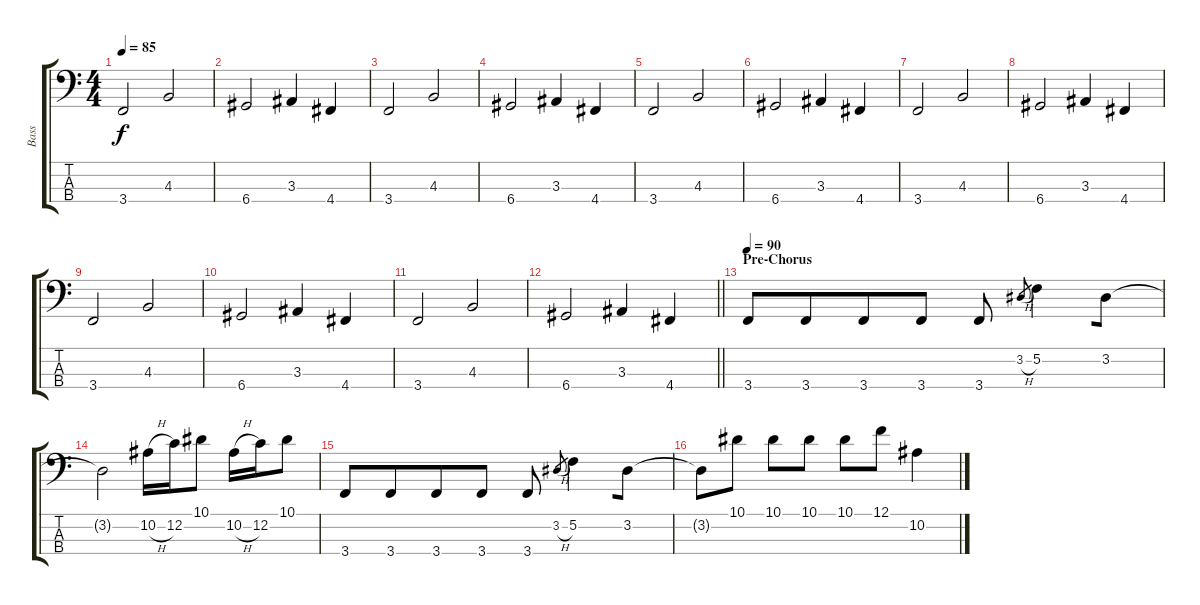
\track ("Bass" "Bass") {instrument electricbassfinger bank 177}
\staff {score tabs}
\tuning (F2 C2 G1 D1) {hide}
\ts (4 4)
\tempo 85
\clef f4
\ks c
3.4.2{dy f} 4.3.2 |
6.4.2 3.3.4 4.4.4 |
3.4.2 4.3.2 |
6.4.2 3.3.4 4.4.4 |
3.4.2 4.3.2 |
6.4.2 3.3.4 4.4.4 |
3.4.2 4.3.2 |
6.4.2 3.3.4 4.4.4 |
3.4.2 4.3.2 |
6.4.2 3.3.4 4.4.4 |
3.4.2 4.3.2 |
\barLineRight lightlight
6.4.2 3.3.4 4.4.4 |
\section ("" "Pre-Chorus")
\tempo 90
3.4.8 3.4.8{beam merge} 3.4.8 3.4.8 3.4.8 3.2{h}.8{gr} 5.2.4{beam merge} 3.2.8 |
3.2{t}.2{beam merge} 10.2{h}.16 12.2.16 10.1.8 10.2{h}.16 12.2.16 10.1.8 |
3.4.8 3.4.8{beam merge} 3.4.8 3.4.8 3.4.8 3.2{h}.8{gr} 5.2.4{beam merge} 3.2.8 |
3.2{t}.8{beam merge} 10.1.8 10.1.8 10.1.8 10.1.8 12.1.8 10.2.4
